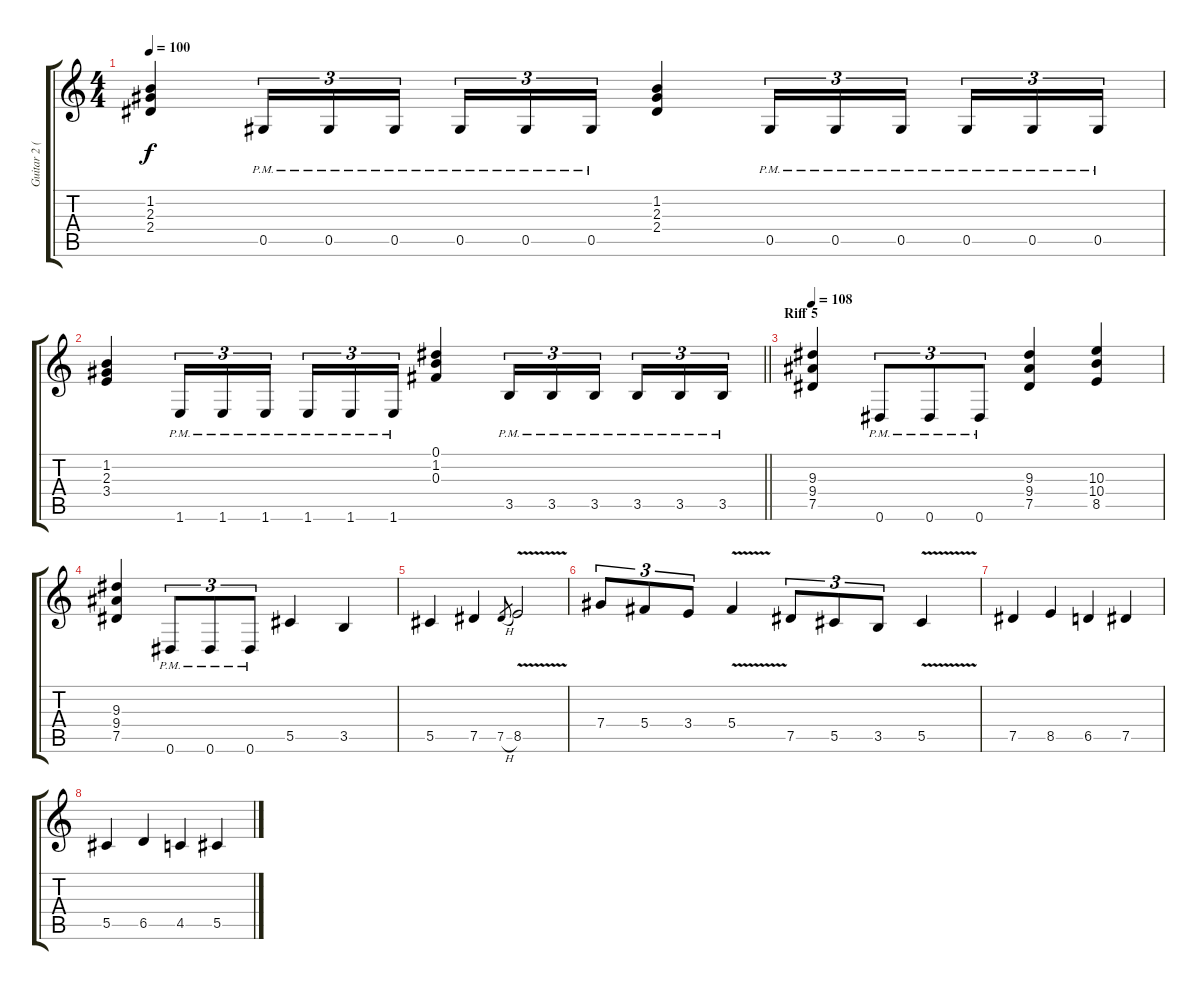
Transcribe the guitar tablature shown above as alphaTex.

\track ("Guitar 2 (Right)" "Guitar 2 (") {instrument acousticguitarsteel}
\staff {score tabs}
\tuning (Eb4 Bb3 Gb3 Db3 Ab2 Eb2) {hide}
\ts (4 4)
\tempo 100
\clef g2
\ks c
(1.2 2.3 2.4).4{dy f} 0.5{pm}.16{tu (3 2)} 0.5{pm}.16{tu (3 2)} 0.5{pm}.16{tu (3 2) beam splitsecondary} 0.5{pm}.16{tu (3 2)} 0.5{pm}.16{tu (3 2)} 0.5{pm}.16{tu (3 2)} (1.2 2.3 2.4).4 0.5{pm}.16{tu (3 2)} 0.5{pm}.16{tu (3 2)} 0.5{pm}.16{tu (3 2) beam splitsecondary} 0.5{pm}.16{tu (3 2)} 0.5{pm}.16{tu (3 2)} 0.5{pm}.16{tu (3 2)} |
\barLineRight lightlight
(1.2 2.3 3.4).4 1.6{pm}.16{tu (3 2)} 1.6{pm}.16{tu (3 2)} 1.6{pm}.16{tu (3 2) beam splitsecondary} 1.6{pm}.16{tu (3 2)} 1.6{pm}.16{tu (3 2)} 1.6{pm}.16{tu (3 2)} (0.1 1.2 0.3).4 3.5{pm}.16{tu (3 2)} 3.5{pm}.16{tu (3 2)} 3.5{pm}.16{tu (3 2) beam splitsecondary} 3.5{pm}.16{tu (3 2)} 3.5{pm}.16{tu (3 2)} 3.5{pm}.16{tu (3 2)} |
\section ("" "Riff 5")
\tempo 108
(9.3 9.4 7.5).4 0.6{pm}.8{tu (3 2)} 0.6{pm}.8{tu (3 2)} 0.6{pm}.8{tu (3 2)} (9.3 9.4 7.5).4 (10.3 10.4 8.5).4 |
(9.3 9.4 7.5).4 0.6{pm}.8{tu (3 2)} 0.6{pm}.8{tu (3 2)} 0.6{pm}.8{tu (3 2)} 5.5.4 3.5.4 |
5.5.4 7.5.4 7.5{h}.8{gr} 8.5{v}.2 |
7.4.8{tu (3 2)} 5.4.8{tu (3 2)} 3.4.8{tu (3 2)} 5.4{v}.4 7.5.8{tu (3 2)} 5.5.8{tu (3 2)} 3.5.8{tu (3 2)} 5.5{v}.4 |
7.5.4 8.5.4 6.5.4 7.5.4 |
5.5.4 6.5.4 4.5.4 5.5.4
